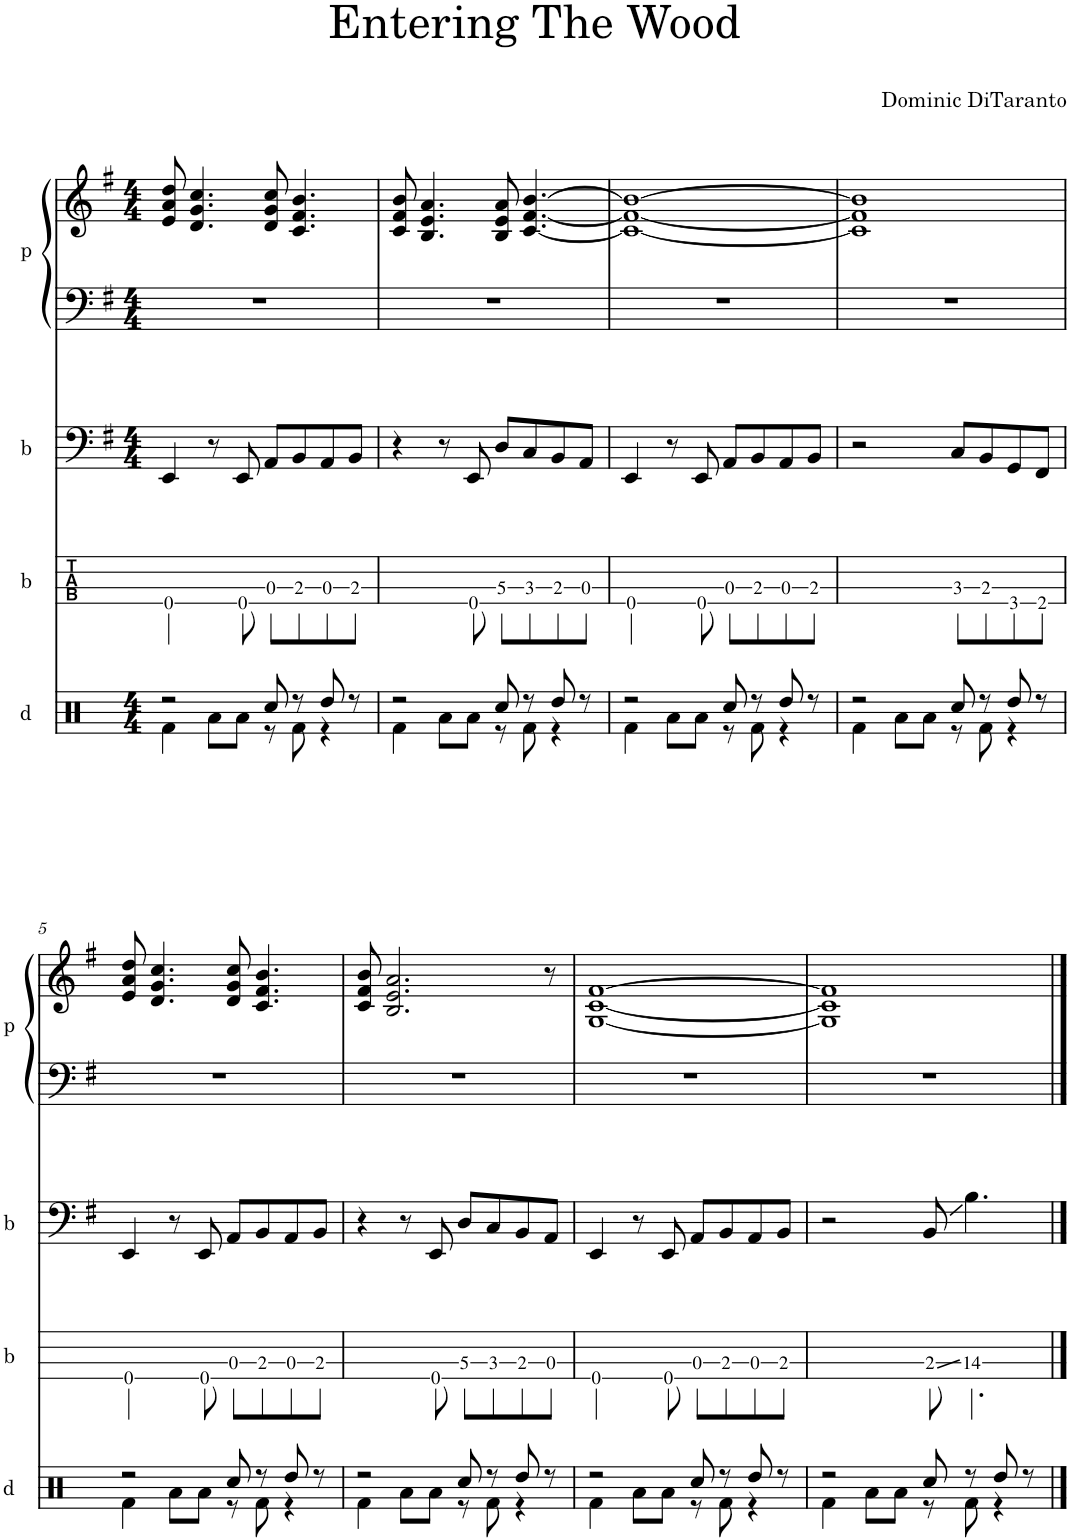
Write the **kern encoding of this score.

**kern	**kern	**kern	**kern	**kern
*part4	*part3	*part2	*part1	*part1
*staff5	*staff4	*staff3	*staff2	*staff1
*I"d	*I"b	*I"b	*I"p	*
*I'd	*I'b	*I'b	*I'p	*
*	*stria4	*	*	*
*clefX	*	*clefF4	*clefF4	*clefG2
*	*Trd7c12	*Trd7c12	*	*
*k[]	*k[f#]	*k[f#]	*k[f#]	*k[f#]
*M4/4	*M4/4	*M4/4	*M4/4	*M4/4
=1	=1	=1	=1	=1
*^	*	*	*	*
2r	4Rf\	4EE\	4EE/	1r	8e/ 8a/ 8dd/
.	.	.	.	.	4.d/ 4.g/ 4.cc/
.	8Ra\L	8r	8r	.	.
.	8Ra\J	8EE\	8EE/	.	.
8Rcc/	8r	8AA\L	8AA/L	.	8d/ 8g/ 8cc/
8r	8Rf\	8BB\	8BB/	.	4.c/ 4.f#/ 4.b/
8Rdd/	4r	8AA\	8AA/	.	.
8r	.	8BB\J	8BB/J	.	.
=2	=2	=2	=2	=2	=2
2r	4Rf\	4r	4r	1r	8c/ 8f#/ 8b/
.	.	.	.	.	4.B/ 4.e/ 4.a/
.	8Ra\L	8r	8r	.	.
.	8Ra\J	8EE\	8EE/	.	.
8Rcc/	8r	8D\L	8D/L	.	8B/ 8e/ 8a/
8r	8Rf\	8C\	8C/	.	[4.c/ [4.f#/ [4.b/
8Rdd/	4r	8BB\	8BB/	.	.
8r	.	8AA\J	8AA/J	.	.
=3	=3	=3	=3	=3	=3
2r	4Rf\	4EE\	4EE/	1r	1c_ 1f#_ 1b_
.	8Ra\L	8r	8r	.	.
.	8Ra\J	8EE\	8EE/	.	.
8Rcc/	8r	8AA\L	8AA/L	.	.
8r	8Rf\	8BB\	8BB/	.	.
8Rdd/	4r	8AA\	8AA/	.	.
8r	.	8BB\J	8BB/J	.	.
=4	=4	=4	=4	=4	=4
2r	4Rf\	2r	2r	1r	1c] 1f#] 1b]
.	8Ra\L	.	.	.	.
.	8Ra\J	.	.	.	.
8Rcc/	8r	8C\L	8C/L	.	.
8r	8Rf\	8BB\	8BB/	.	.
8Rdd/	4r	8GG\	8GG/	.	.
8r	.	8FF#\J	8FF#/J	.	.
!!LO:LB:g=z
=5	=5	=5	=5	=5	=5
2r	4Rf\	4EE\	4EE/	1r	8e/ 8a/ 8dd/
.	.	.	.	.	4.d/ 4.g/ 4.cc/
.	8Ra\L	8r	8r	.	.
.	8Ra\J	8EE\	8EE/	.	.
8Rcc/	8r	8AA\L	8AA/L	.	8d/ 8g/ 8cc/
8r	8Rf\	8BB\	8BB/	.	4.c/ 4.f#/ 4.b/
8Rdd/	4r	8AA\	8AA/	.	.
8r	.	8BB\J	8BB/J	.	.
=6	=6	=6	=6	=6	=6
2r	4Rf\	4r	4r	1r	8c/ 8f#/ 8b/
.	.	.	.	.	2.B/ 2.e/ 2.a/
.	8Ra\L	8r	8r	.	.
.	8Ra\J	8EE\	8EE/	.	.
8Rcc/	8r	8D\L	8D/L	.	.
8r	8Rf\	8C\	8C/	.	.
8Rdd/	4r	8BB\	8BB/	.	.
8r	.	8AA\J	8AA/J	.	8r
=7	=7	=7	=7	=7	=7
2r	4Rf\	4EE\	4EE/	1r	[1G [1c [1f#
.	8Ra\L	8r	8r	.	.
.	8Ra\J	8EE\	8EE/	.	.
8Rcc/	8r	8AA\L	8AA/L	.	.
8r	8Rf\	8BB\	8BB/	.	.
8Rdd/	4r	8AA\	8AA/	.	.
8r	.	8BB\J	8BB/J	.	.
=8	=8	=8	=8	=8	=8
2r	4Rf\	2r	2r	1r	1G] 1c] 1f#]
.	8Ra\L	.	.	.	.
.	8Ra\J	.	.	.	.
8Rcc/	8r	8BB\	8BB/	.	.
8r	8Rf\	4.B\	4.B\	.	.
8Rdd/	4r	.	.	.	.
8r	.	.	.	.	.
*v	*v	*	*	*	*
==	==	==	==	==
*-	*-	*-	*-	*-
